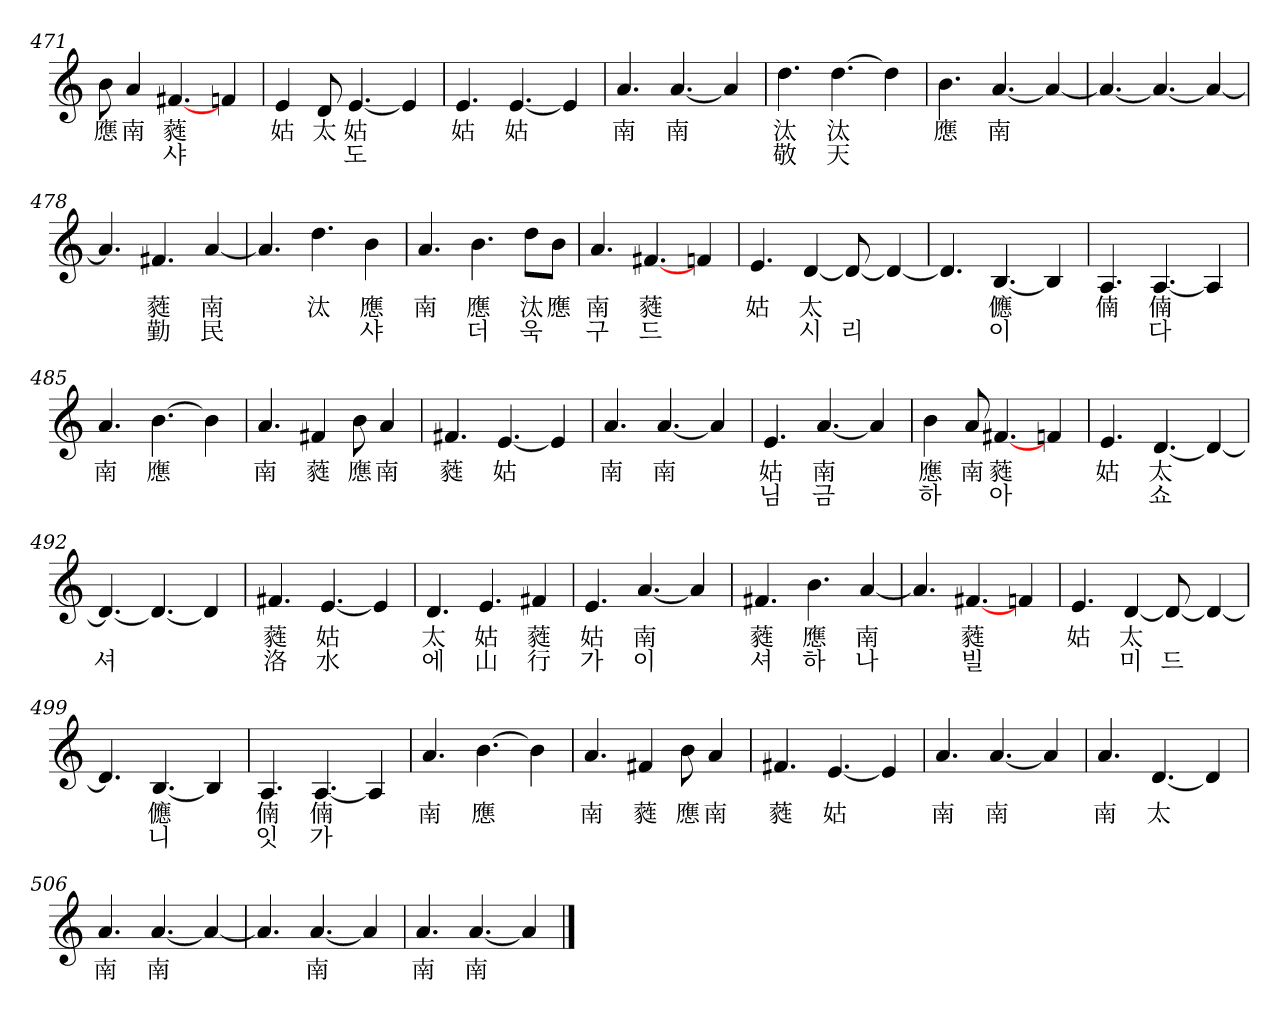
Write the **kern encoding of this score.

**kern	**text	**text
*part1	*part1	*part1
*staff1	*staff1	*staff1
!!LO:LB:g=z
*clefG2	*	*
*k[]	*	*
*a:	*	*
=471	=471	=471
!	!LO:LY:b	!LO:LY:b
8b\	應	.
!	!LO:LY:b	!
4a/	南	.
!	!LO:LY:b	!LO:LY:b
[4.f#X/	蕤	샤
4f/	.	.
=472	=472	=472
!	!LO:LY:b	!
4e/	姑	.
!	!LO:LY:b	!
8d/	太	.
!	!LO:LY:b	!LO:LY:b
[4.e/	姑	도
4e/]	.	.
!!LO:LB:g=z
=473	=473	=473
!	!LO:LY:b	!
4.e/	姑	.
!	!LO:LY:b	!
[4.e/	姑	.
4e/]	.	.
=474	=474	=474
!	!LO:LY:b	!
4.a/	南	.
!	!LO:LY:b	!
[4.a/	南	.
4a/]	.	.
!!LO:LB:g=z
=475	=475	=475
!	!LO:LY:b	!LO:LY:b
4.dd\	汰	敬
!	!LO:LY:b	!LO:LY:b
[4.dd\	汰	天
4dd\]	.	.
=476	=476	=476
!	!LO:LY:b	!
4.b\	應	.
!	!LO:LY:b	!
[4.a/	南	.
4a/_	.	.
!!LO:LB:g=z
=477	=477	=477
4.a/_	.	.
4.a/_	.	.
4a/_	.	.
=478	=478	=478
4.a/]	.	.
!	!LO:LY:b	!LO:LY:b
4.f#X/	蕤	勤
!	!LO:LY:b	!LO:LY:b
[4a/	南	民
!!LO:LB:g=z
=479	=479	=479
4.a/]	.	.
!	!LO:LY:b	!LO:LY:b
4.dd\	汰	.
!	!LO:LY:b	!LO:LY:b
4b\	應	샤
=480	=480	=480
!	!LO:LY:b	!LO:LY:b
4.a/	南	.
!	!LO:LY:b	!LO:LY:b
4.b\	應	더
!	!LO:LY:b	!LO:LY:b
8dd\L	汰	욱
!	!LO:LY:b	!
8b\J	應	.
!!LO:PB:g=z
=481	=481	=481
!	!LO:LY:b	!LO:LY:b
4.a/	南	구
!	!LO:LY:b	!LO:LY:b
[4.f#X/	蕤	드
4f/	.	.
=482	=482	=482
!	!LO:LY:b	!
4.e/	姑	.
!	!LO:LY:b	!LO:LY:b
[4d/	太	시
!	!	!LO:LY:b
8d/_	.	리
4d/_	.	.
!!LO:LB:g=z
=483	=483	=483
4.d/]	.	.
!	!LO:LY:b	!LO:LY:b
[4.B/	㒣	이
4B/]	.	.
=484	=484	=484
!	!LO:LY:b	!
4.A/	㑲	.
!	!LO:LY:b	!LO:LY:b
[4.A/	㑲	다
4A/]	.	.
!!LO:LB:g=z
=485	=485	=485
!	!LO:LY:b	!
4.a/	南	.
!	!LO:LY:b	!
[4.b\	應	.
4b\]	.	.
=486	=486	=486
!	!LO:LY:b	!
4.a/	南	.
!	!LO:LY:b	!
4f#X/	蕤	.
!	!LO:LY:b	!
8b\	應	.
!	!LO:LY:b	!
4a/	南	.
!!LO:LB:g=z
=487	=487	=487
!	!LO:LY:b	!
4.f#X/	蕤	.
!	!LO:LY:b	!
[4.e/	姑	.
4e/]	.	.
=488	=488	=488
!	!LO:LY:b	!
4.a/	南	.
!	!LO:LY:b	!
[4.a/	南	.
4a/]	.	.
!!LO:LB:g=z
=489	=489	=489
!	!LO:LY:b	!LO:LY:b
4.e/	姑	님
!	!LO:LY:b	!LO:LY:b
[4.a/	南	금
4a/]	.	.
=490	=490	=490
!	!LO:LY:b	!LO:LY:b
4b\	應	하
!	!LO:LY:b	!
8a/	南	.
!	!LO:LY:b	!LO:LY:b
[4.f#X/	蕤	아
4f/	.	.
!!LO:LB:g=z
=491	=491	=491
!	!LO:LY:b	!LO:LY:b
4.e/	姑	.
!	!LO:LY:b	!LO:LY:b
[4.d/	太	쇼
4d/_	.	.
=492	=492	=492
!	!	!LO:LY:b
4.d/_	.	셔
4.d/_	.	.
4d/]	.	.
!!LO:LB:g=z
=493	=493	=493
!	!LO:LY:b	!LO:LY:b
4.f#X/	蕤	洛
!	!LO:LY:b	!LO:LY:b
[4.e/	姑	水
4e/]	.	.
=494	=494	=494
!	!LO:LY:b	!LO:LY:b
4.d/	太	에
!	!LO:LY:b	!LO:LY:b
4.e/	姑	山
!	!LO:LY:b	!LO:LY:b
4f#X/	蕤	行
!!LO:LB:g=z
=495	=495	=495
!	!LO:LY:b	!LO:LY:b
4.e/	姑	가
!	!LO:LY:b	!LO:LY:b
[4.a/	南	이
4a/]	.	.
=496	=496	=496
!	!LO:LY:b	!LO:LY:b
4.f#X/	蕤	셔
!	!LO:LY:b	!LO:LY:b
4.b\	應	하
!	!LO:LY:b	!LO:LY:b
[4a/	南	나
!!LO:LB:g=z
=497	=497	=497
4.a/]	.	.
!	!LO:LY:b	!LO:LY:b
[4.f#X/	蕤	빌
4f/	.	.
=498	=498	=498
!	!LO:LY:b	!
4.e/	姑	.
!	!LO:LY:b	!LO:LY:b
[4d/	太	미
!	!	!LO:LY:b
8d/_	.	드
4d/_	.	.
!!LO:LB:g=z
=499	=499	=499
4.d/]	.	.
!	!LO:LY:b	!LO:LY:b
[4.B/	㒣	니
4B/]	.	.
=500	=500	=500
!	!LO:LY:b	!LO:LY:b
4.A/	㑲	잇
!	!LO:LY:b	!LO:LY:b
[4.A/	㑲	가
4A/]	.	.
!!LO:PB:g=z
=501	=501	=501
!	!LO:LY:b	!
4.a/	南	.
!	!LO:LY:b	!
[4.b\	應	.
4b\]	.	.
=502	=502	=502
!	!LO:LY:b	!
4.a/	南	.
!	!LO:LY:b	!
4f#X/	蕤	.
!	!LO:LY:b	!
8b\	應	.
!	!LO:LY:b	!
4a/	南	.
!!LO:LB:g=z
=503	=503	=503
!	!LO:LY:b	!
4.f#X/	蕤	.
!	!LO:LY:b	!
[4.e/	姑	.
4e/]	.	.
=504	=504	=504
!	!LO:LY:b	!
4.a/	南	.
!	!LO:LY:b	!
[4.a/	南	.
4a/]	.	.
!!LO:LB:g=z
=505	=505	=505
!	!LO:LY:b	!
4.a/	南	.
!	!LO:LY:b	!
[4.d/	太	.
4d/]	.	.
=506	=506	=506
!	!LO:LY:b	!
4.a/	南	.
!	!LO:LY:b	!
[4.a/	南	.
4a/_	.	.
!!LO:LB:g=z
=507	=507	=507
4.a/]	.	.
!	!LO:LY:b	!
[4.a/	南	.
4a/]	.	.
=508	=508	=508
!	!LO:LY:b	!
4.a/	南	.
!	!LO:LY:b	!
[4.a/	南	.
4a/]	.	.
==	==	==
*-	*-	*-
